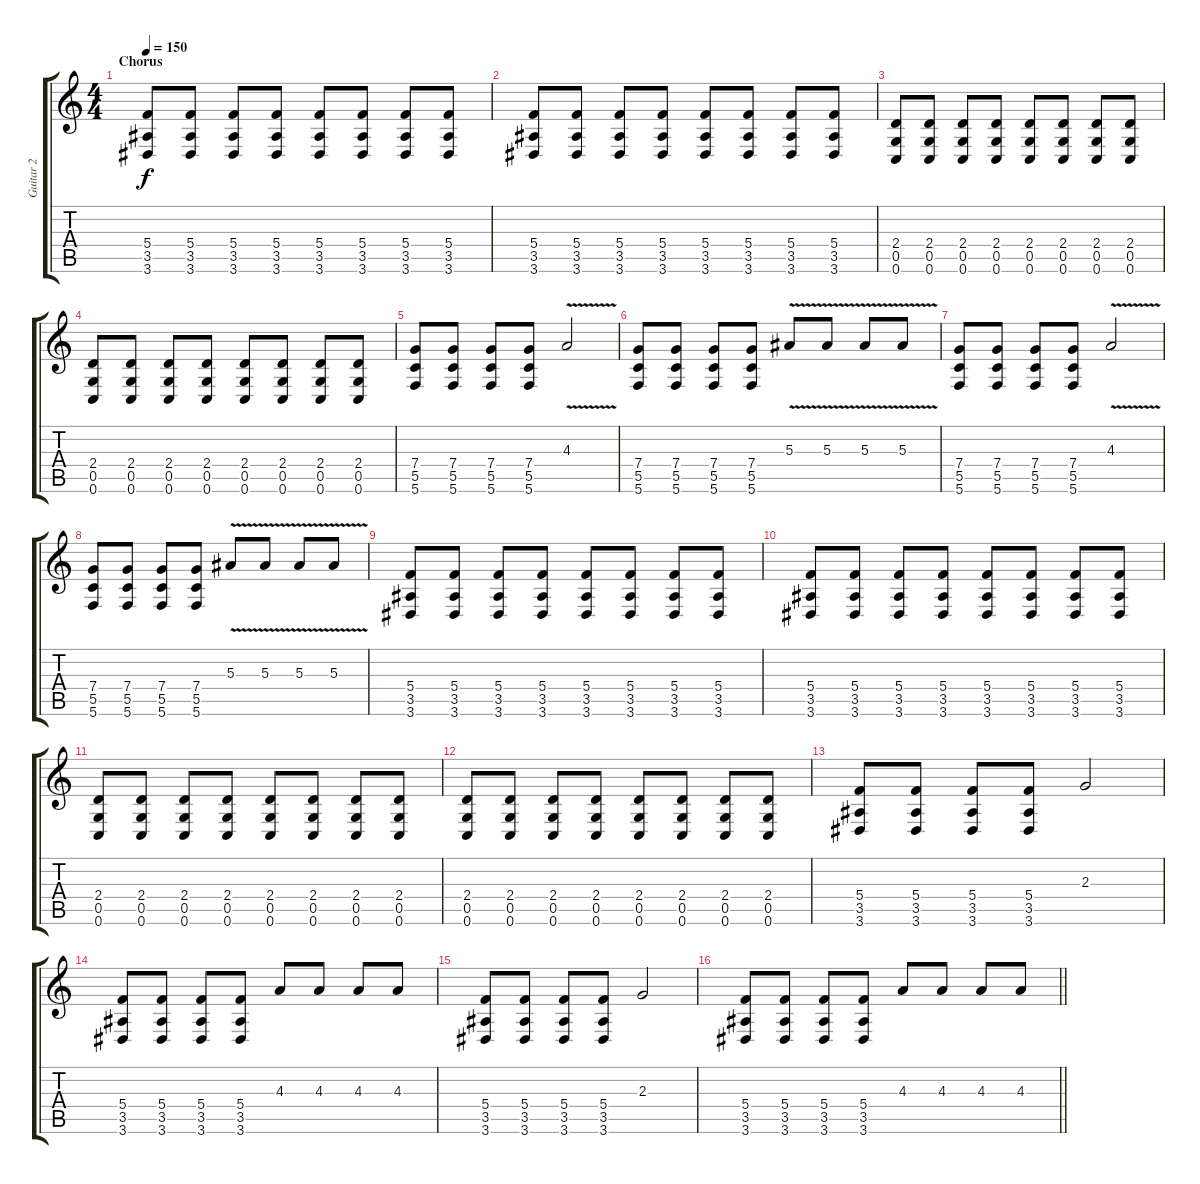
\track ("Guitar 2" "Guitar 2") {instrument distortionguitar}
\staff {score tabs}
\tuning (D4 A3 F3 C3 G2 C2) {hide}
\ts (4 4)
\section ("" "Chorus")
\tempo 150
\clef g2
\ks c
(5.4 3.5 3.6).8{dy f} (5.4 3.5 3.6).8 (5.4 3.5 3.6).8 (5.4 3.5 3.6).8 (5.4 3.5 3.6).8 (5.4 3.5 3.6).8 (5.4 3.5 3.6).8 (5.4 3.5 3.6).8 |
(5.4 3.5 3.6).8 (5.4 3.5 3.6).8 (5.4 3.5 3.6).8 (5.4 3.5 3.6).8 (5.4 3.5 3.6).8 (5.4 3.5 3.6).8 (5.4 3.5 3.6).8 (5.4 3.5 3.6).8 |
(2.4 0.5 0.6).8 (2.4 0.5 0.6).8 (2.4 0.5 0.6).8 (2.4 0.5 0.6).8 (2.4 0.5 0.6).8 (2.4 0.5 0.6).8 (2.4 0.5 0.6).8 (2.4 0.5 0.6).8 |
(2.4 0.5 0.6).8 (2.4 0.5 0.6).8 (2.4 0.5 0.6).8 (2.4 0.5 0.6).8 (2.4 0.5 0.6).8 (2.4 0.5 0.6).8 (2.4 0.5 0.6).8 (2.4 0.5 0.6).8 |
(7.4 5.5 5.6).8 (7.4 5.5 5.6).8 (7.4 5.5 5.6).8 (7.4 5.5 5.6).8 4.3{v}.2 |
(7.4 5.5 5.6).8 (7.4 5.5 5.6).8 (7.4 5.5 5.6).8 (7.4 5.5 5.6).8 5.3{v}.8 5.3{v}.8 5.3{v}.8 5.3{v}.8 |
(7.4 5.5 5.6).8 (7.4 5.5 5.6).8 (7.4 5.5 5.6).8 (7.4 5.5 5.6).8 4.3{v}.2 |
(7.4 5.5 5.6).8 (7.4 5.5 5.6).8 (7.4 5.5 5.6).8 (7.4 5.5 5.6).8 5.3{v}.8 5.3{v}.8 5.3{v}.8 5.3{v}.8 |
(5.4 3.5 3.6).8 (5.4 3.5 3.6).8 (5.4 3.5 3.6).8 (5.4 3.5 3.6).8 (5.4 3.5 3.6).8 (5.4 3.5 3.6).8 (5.4 3.5 3.6).8 (5.4 3.5 3.6).8 |
(5.4 3.5 3.6).8 (5.4 3.5 3.6).8 (5.4 3.5 3.6).8 (5.4 3.5 3.6).8 (5.4 3.5 3.6).8 (5.4 3.5 3.6).8 (5.4 3.5 3.6).8 (5.4 3.5 3.6).8 |
(2.4 0.5 0.6).8 (2.4 0.5 0.6).8 (2.4 0.5 0.6).8 (2.4 0.5 0.6).8 (2.4 0.5 0.6).8 (2.4 0.5 0.6).8 (2.4 0.5 0.6).8 (2.4 0.5 0.6).8 |
(2.4 0.5 0.6).8 (2.4 0.5 0.6).8 (2.4 0.5 0.6).8 (2.4 0.5 0.6).8 (2.4 0.5 0.6).8 (2.4 0.5 0.6).8 (2.4 0.5 0.6).8 (2.4 0.5 0.6).8 |
(5.4 3.5 3.6).8 (5.4 3.5 3.6).8 (5.4 3.5 3.6).8 (5.4 3.5 3.6).8 2.3.2 |
(5.4 3.5 3.6).8 (5.4 3.5 3.6).8 (5.4 3.5 3.6).8 (5.4 3.5 3.6).8 4.3.8 4.3.8 4.3.8 4.3.8 |
(5.4 3.5 3.6).8 (5.4 3.5 3.6).8 (5.4 3.5 3.6).8 (5.4 3.5 3.6).8 2.3.2 |
\barLineRight lightlight
(5.4 3.5 3.6).8 (5.4 3.5 3.6).8 (5.4 3.5 3.6).8 (5.4 3.5 3.6).8 4.3.8 4.3.8 4.3.8 4.3.8
